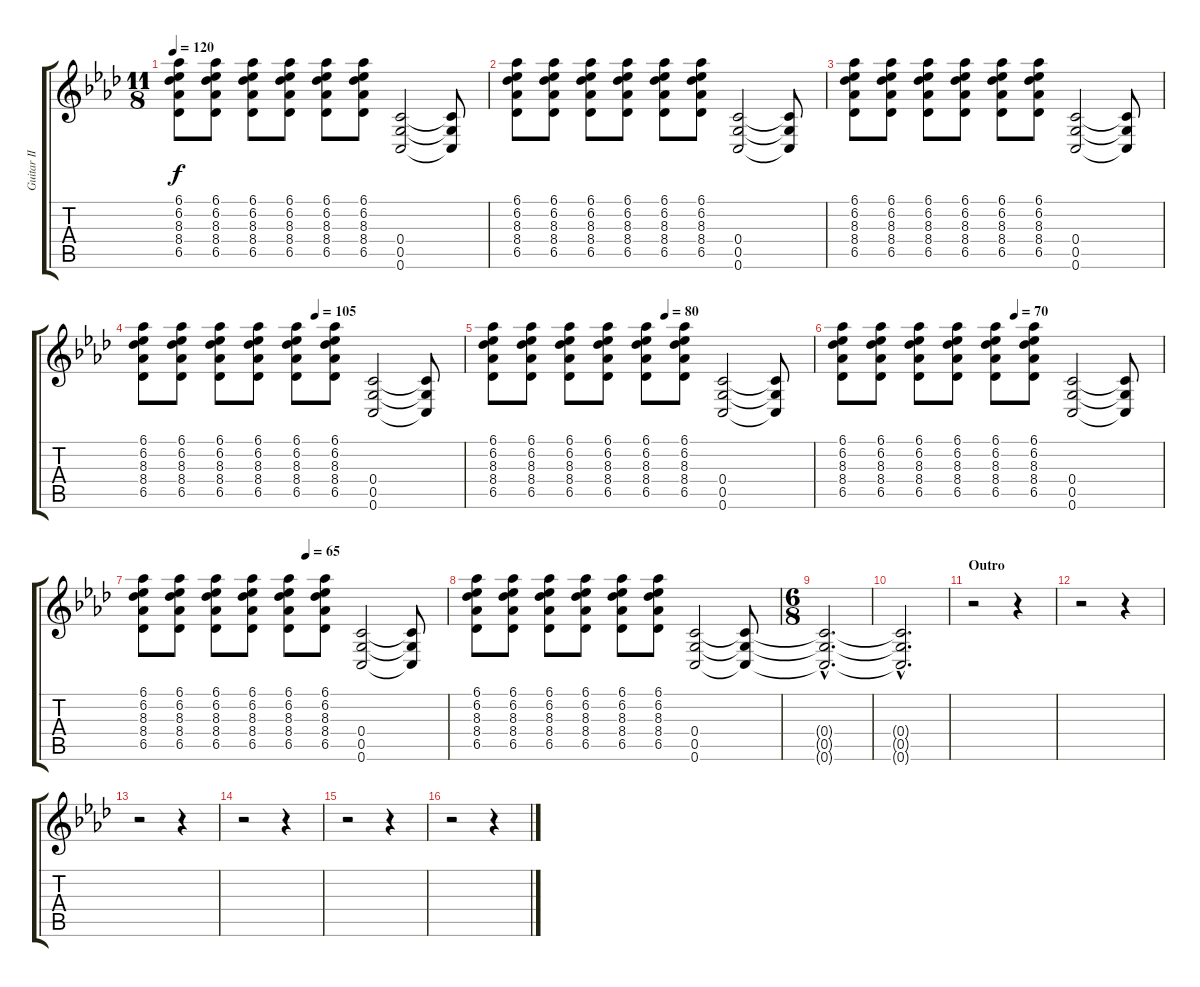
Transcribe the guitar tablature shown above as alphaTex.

\track ("Guitar II" "Guitar II") {instrument distortionguitar}
\staff {score tabs}
\tuning (D4 A3 F3 C3 G2 C2) {hide}
\ts (11 8)
\tempo 120
\clef g2
\ks ab
(6.1 6.2 8.3 8.4 6.5).8{dy f} (6.1 6.2 8.3 8.4 6.5).8 (6.1 6.2 8.3 8.4 6.5).8 (6.1 6.2 8.3 8.4 6.5).8 (6.1 6.2 8.3 8.4 6.5).8 (6.1 6.2 8.3 8.4 6.5).8 (0.4 0.5 0.6).2 (0.4{t} 0.5{t} 0.6{t}).8 |
(6.1 6.2 8.3 8.4 6.5).8 (6.1 6.2 8.3 8.4 6.5).8 (6.1 6.2 8.3 8.4 6.5).8 (6.1 6.2 8.3 8.4 6.5).8 (6.1 6.2 8.3 8.4 6.5).8 (6.1 6.2 8.3 8.4 6.5).8 (0.4 0.5 0.6).2 (0.4{t} 0.5{t} 0.6{t}).8 |
(6.1 6.2 8.3 8.4 6.5).8 (6.1 6.2 8.3 8.4 6.5).8 (6.1 6.2 8.3 8.4 6.5).8 (6.1 6.2 8.3 8.4 6.5).8 (6.1 6.2 8.3 8.4 6.5).8 (6.1 6.2 8.3 8.4 6.5).8 (0.4 0.5 0.6).2 (0.4{t} 0.5{t} 0.6{t}).8 |
\tempo (105 0.5454545454545454)
(6.1 6.2 8.3 8.4 6.5).8 (6.1 6.2 8.3 8.4 6.5).8 (6.1 6.2 8.3 8.4 6.5).8 (6.1 6.2 8.3 8.4 6.5).8 (6.1 6.2 8.3 8.4 6.5).8 (6.1 6.2 8.3 8.4 6.5).8 (0.4 0.5 0.6).2 (0.4{t} 0.5{t} 0.6{t}).8 |
\tempo (80 0.5454545454545454)
(6.1 6.2 8.3 8.4 6.5).8 (6.1 6.2 8.3 8.4 6.5).8 (6.1 6.2 8.3 8.4 6.5).8 (6.1 6.2 8.3 8.4 6.5).8 (6.1 6.2 8.3 8.4 6.5).8 (6.1 6.2 8.3 8.4 6.5).8 (0.4 0.5 0.6).2 (0.4{t} 0.5{t} 0.6{t}).8 |
\tempo (70 0.5454545454545454)
(6.1 6.2 8.3 8.4 6.5).8 (6.1 6.2 8.3 8.4 6.5).8 (6.1 6.2 8.3 8.4 6.5).8 (6.1 6.2 8.3 8.4 6.5).8 (6.1 6.2 8.3 8.4 6.5).8 (6.1 6.2 8.3 8.4 6.5).8 (0.4 0.5 0.6).2 (0.4{t} 0.5{t} 0.6{t}).8 |
\tempo (65 0.5454545454545454)
(6.1 6.2 8.3 8.4 6.5).8 (6.1 6.2 8.3 8.4 6.5).8 (6.1 6.2 8.3 8.4 6.5).8 (6.1 6.2 8.3 8.4 6.5).8 (6.1 6.2 8.3 8.4 6.5).8 (6.1 6.2 8.3 8.4 6.5).8 (0.4 0.5 0.6).2 (0.4{t} 0.5{t} 0.6{t}).8 |
(6.1 6.2 8.3 8.4 6.5).8 (6.1 6.2 8.3 8.4 6.5).8 (6.1 6.2 8.3 8.4 6.5).8 (6.1 6.2 8.3 8.4 6.5).8 (6.1 6.2 8.3 8.4 6.5).8 (6.1 6.2 8.3 8.4 6.5).8 (0.4 0.5 0.6).2 (0.4{t} 0.5{t} 0.6{t}).8 |
\ts (6 8)
(0.4{hac t} 0.5{hac t} 0.6{hac t}).2{d} |
(0.4{hac t} 0.5{hac t} 0.6{hac t}).2{d} |
\section ("" "Outro")
r.2 r.4 |
r.2 r.4 |
r.2 r.4 |
r.2 r.4 |
r.2 r.4 |
r.2 r.4
